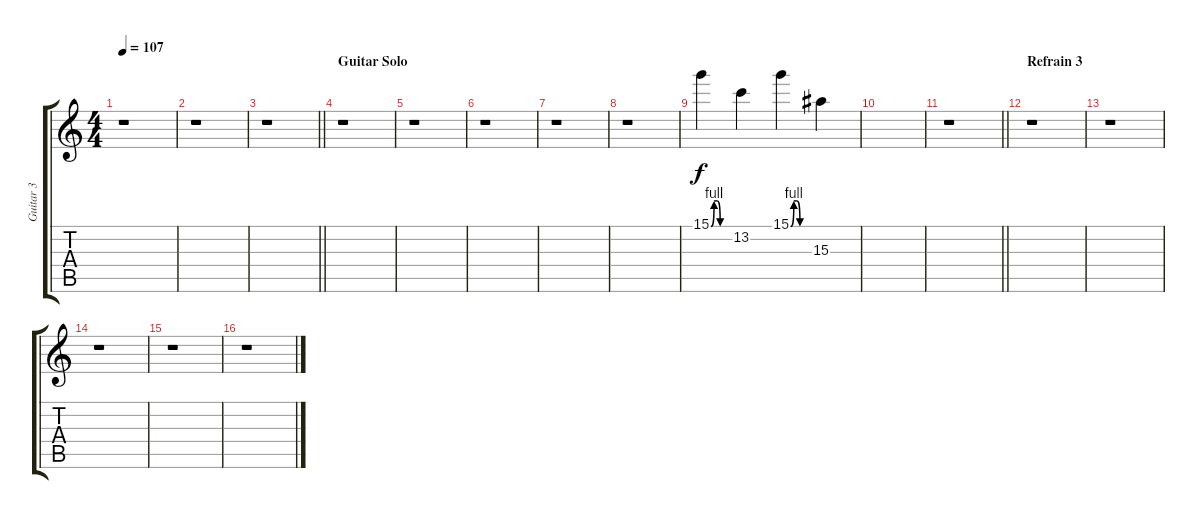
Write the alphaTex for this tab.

\track ("Guitar 3" "Guitar 3") {instrument distortionguitar}
\staff {score tabs}
\tuning (E4 B3 G3 D3 A2 D2) {hide}
\ts (4 4)
\tempo 107
\clef g2
\ks c
r.1{dy f} |
r.1 |
\barLineRight lightlight
r.1 |
\section ("" "Guitar Solo")
r.1 |
r.1 |
r.1 |
r.1 |
r.1 |
15.1{be (custom 0 0 10 4 20 4 30 0 60 0)}.4 13.2.4 15.1{be (custom 0 0 10 4 20 4 30 0 60 0)}.4 15.3.4 |
|
\barLineRight lightlight
r.1 |
\section ("" "Refrain 3")
r.1 |
r.1 |
r.1 |
r.1 |
r.1
